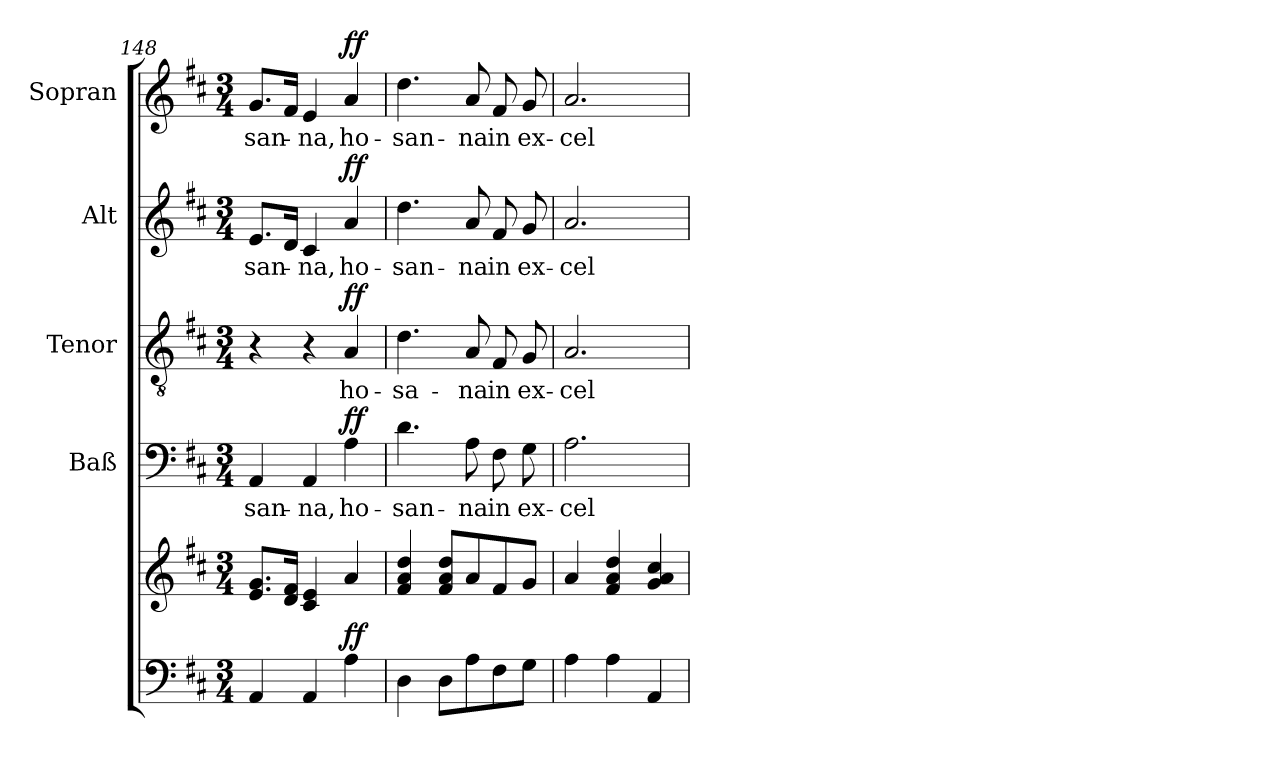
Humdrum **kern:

**kern	**kern	**dynam	**kern	**text	**dynam	**kern	**text	**dynam	**kern	**text	**dynam	**kern	**text	**dynam
*part5	*part5	*part5	*part4	*part4	*part4	*part3	*part3	*part3	*part2	*part2	*part2	*part1	*part1	*part1
*staff6	*staff5	*staff5/6	*staff4	*staff4	*staff4	*staff3	*staff3	*staff3	*staff2	*staff2	*staff2	*staff1	*staff1	*staff1
*	*	*	*I"Baß	*	*	*I"Tenor	*	*	*I"Alt	*	*	*I"Sopran	*	*
!!LO:PB:g=z
*clefF4	*clefG2	*	*clefF4	*	*	*clefGv2	*	*	*clefG2	*	*	*clefG2	*	*
*k[f#c#]	*k[f#c#]	*	*k[f#c#]	*	*	*k[f#c#]	*	*	*k[f#c#]	*	*	*k[f#c#]	*	*
*D:	*D:	*	*D:	*	*	*D:	*	*	*D:	*	*	*D:	*	*
*M3/4	*M3/4	*	*M3/4	*	*	*M3/4	*	*	*M3/4	*	*	*M3/4	*	*
=148	=148	=148	=148	=148	=148	=148	=148	=148	=148	=148	=148	=148	=148	=148
!	!	!	!	!LO:LY:b	!	!	!	!	!	!LO:LY:b	!	!	!LO:LY:b	!
4AA/	8.e/ 8.g/L	.	4AA/	-san-	.	4r	.	.	8.e/L	-san-	.	8.g/L	-san-	.
.	16d/ 16f#/Jk	.	.	.	.	.	.	.	16d/Jk	.	.	16f#/Jk	.	.
!	!	!	!	!LO:LY:b	!	!	!	!	!	!LO:LY:b	!	!	!LO:LY:b	!
4AA/	4c#/ 4e/	.	4AA/	-na,	.	4r	.	.	4c#/	-na,	.	4e/	-na,	.
!	!	!LO:DY:a=2	!	!LO:LY:b	!LO:DY:a	!	!LO:LY:b	!LO:DY:a	!	!LO:LY:b	!LO:DY:a	!	!LO:LY:b	!LO:DY:a
4A\	4a/	ff	4A\	ho-	ff	4A/	ho-	ff	4a/	ho-	ff	4a/	ho-	ff
=149	=149	=149	=149	=149	=149	=149	=149	=149	=149	=149	=149	=149	=149	=149
!	!	!	!	!LO:LY:b	!	!	!LO:LY:b	!	!	!LO:LY:b	!	!	!LO:LY:b	!
4D\	4f#/ 4a/ 4dd/	.	4.d\	-san-	.	4.d\	-sa-	.	4.dd\	-san-	.	4.dd\	-san-	.
8D\L	8f#/ 8a/ 8dd/L	.	.	.	.	.	.	.	.	.	.	.	.	.
!	!	!	!	!LO:LY:b	!	!	!LO:LY:b	!	!	!LO:LY:b	!	!	!LO:LY:b	!
8A\	8a/	.	8A\	-na	.	8A/	-na	.	8a/	-na	.	8a/	-na	.
!	!	!	!	!LO:LY:b	!	!	!LO:LY:b	!	!	!LO:LY:b	!	!	!LO:LY:b	!
8F#\	8f#/	.	8F#\	in	.	8F#/	in	.	8f#/	in	.	8f#/	in	.
!	!	!	!	!LO:LY:b	!	!	!LO:LY:b	!	!	!LO:LY:b	!	!	!LO:LY:b	!
8G\J	8g/J	.	8G\	ex-	.	8G/	ex-	.	8g/	ex-	.	8g/	ex-	.
=150	=150	=150	=150	=150	=150	=150	=150	=150	=150	=150	=150	=150	=150	=150
!	!	!	!	!LO:LY:b	!	!	!LO:LY:b	!	!	!LO:LY:b	!	!	!LO:LY:b	!
4A\	4a/	.	2.A\	-cel-	.	2.A/	-cel-	.	2.a/	-cel-	.	2.a/	-cel-	.
4A\	4f#/ 4a/ 4dd/	.	.	.	.	.	.	.	.	.	.	.	.	.
4AA/	4g/ 4a/ 4cc#/	.	.	.	.	.	.	.	.	.	.	.	.	.
=	=	=	=	=	=	=	=	=	=	=	=	=	=	=
*-	*-	*-	*-	*-	*-	*-	*-	*-	*-	*-	*-	*-	*-	*-
